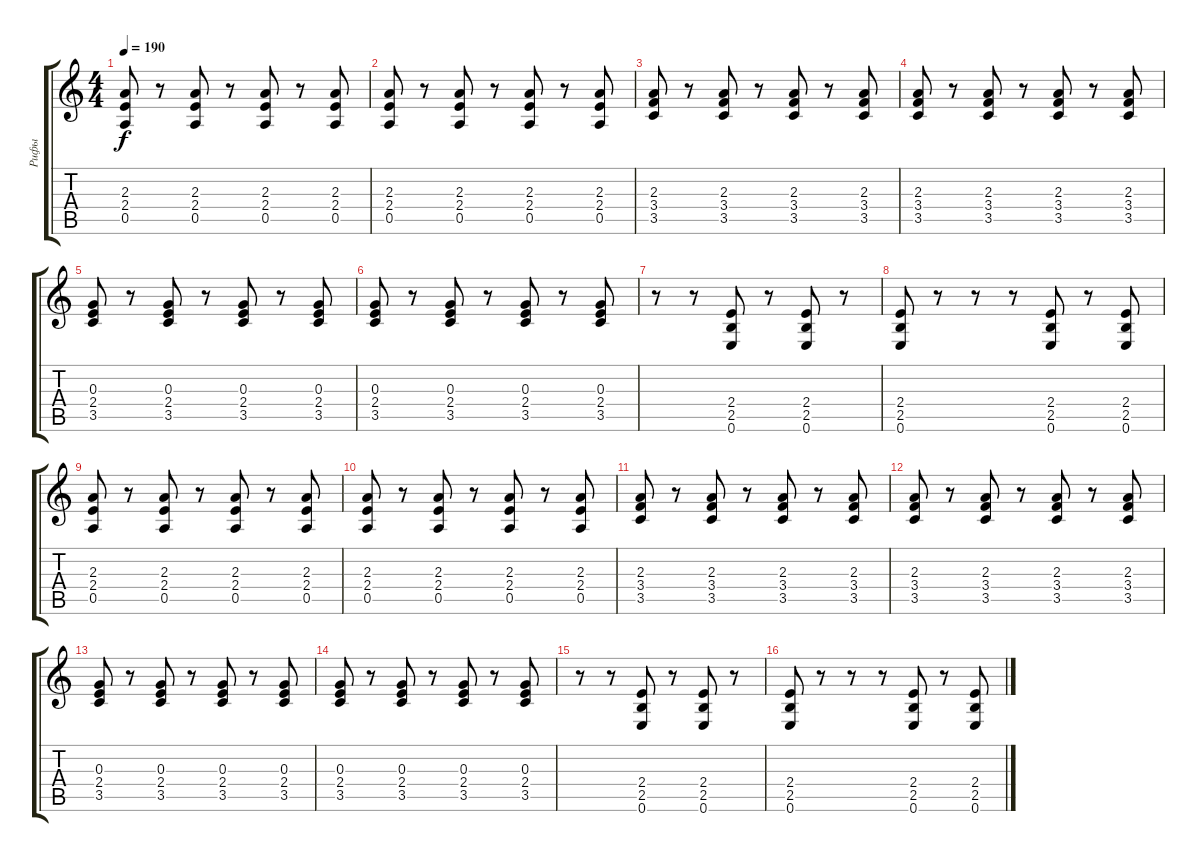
\track ("Рифы" "Рифы") {instrument electricbasspick}
\staff {score tabs}
\tuning (E4 B3 G3 D3 A2 E2) {hide}
\ts (4 4)
\tempo 190
\clef g2
\ks c
(2.3 2.4 0.5).8{dy f} r.8 (2.3 2.4 0.5).8 r.8 (2.3 2.4 0.5).8 r.8 (2.3 2.4 0.5).8 |
(2.3 2.4 0.5).8 r.8 (2.3 2.4 0.5).8 r.8 (2.3 2.4 0.5).8 r.8 (2.3 2.4 0.5).8 |
(2.3 3.4 3.5).8 r.8 (2.3 3.4 3.5).8 r.8 (2.3 3.4 3.5).8 r.8 (2.3 3.4 3.5).8 |
(2.3 3.4 3.5).8 r.8 (2.3 3.4 3.5).8 r.8 (2.3 3.4 3.5).8 r.8 (2.3 3.4 3.5).8 |
(0.3 2.4 3.5).8 r.8 (0.3 2.4 3.5).8 r.8 (0.3 2.4 3.5).8 r.8 (0.3 2.4 3.5).8 |
(0.3 2.4 3.5).8 r.8 (0.3 2.4 3.5).8 r.8 (0.3 2.4 3.5).8 r.8 (0.3 2.4 3.5).8 |
r.8 r.8 (2.4 2.5 0.6).8 r.8 (2.4 2.5 0.6).8 r.8 |
(2.4 2.5 0.6).8 r.8 r.8 r.8 (2.4 2.5 0.6).8 r.8 (2.4 2.5 0.6).8 |
(2.3 2.4 0.5).8 r.8 (2.3 2.4 0.5).8 r.8 (2.3 2.4 0.5).8 r.8 (2.3 2.4 0.5).8 |
(2.3 2.4 0.5).8 r.8 (2.3 2.4 0.5).8 r.8 (2.3 2.4 0.5).8 r.8 (2.3 2.4 0.5).8 |
(2.3 3.4 3.5).8 r.8 (2.3 3.4 3.5).8 r.8 (2.3 3.4 3.5).8 r.8 (2.3 3.4 3.5).8 |
(2.3 3.4 3.5).8 r.8 (2.3 3.4 3.5).8 r.8 (2.3 3.4 3.5).8 r.8 (2.3 3.4 3.5).8 |
(0.3 2.4 3.5).8 r.8 (0.3 2.4 3.5).8 r.8 (0.3 2.4 3.5).8 r.8 (0.3 2.4 3.5).8 |
(0.3 2.4 3.5).8 r.8 (0.3 2.4 3.5).8 r.8 (0.3 2.4 3.5).8 r.8 (0.3 2.4 3.5).8 |
r.8 r.8 (2.4 2.5 0.6).8 r.8 (2.4 2.5 0.6).8 r.8 |
(2.4 2.5 0.6).8 r.8 r.8 r.8 (2.4 2.5 0.6).8 r.8 (2.4 2.5 0.6).8
